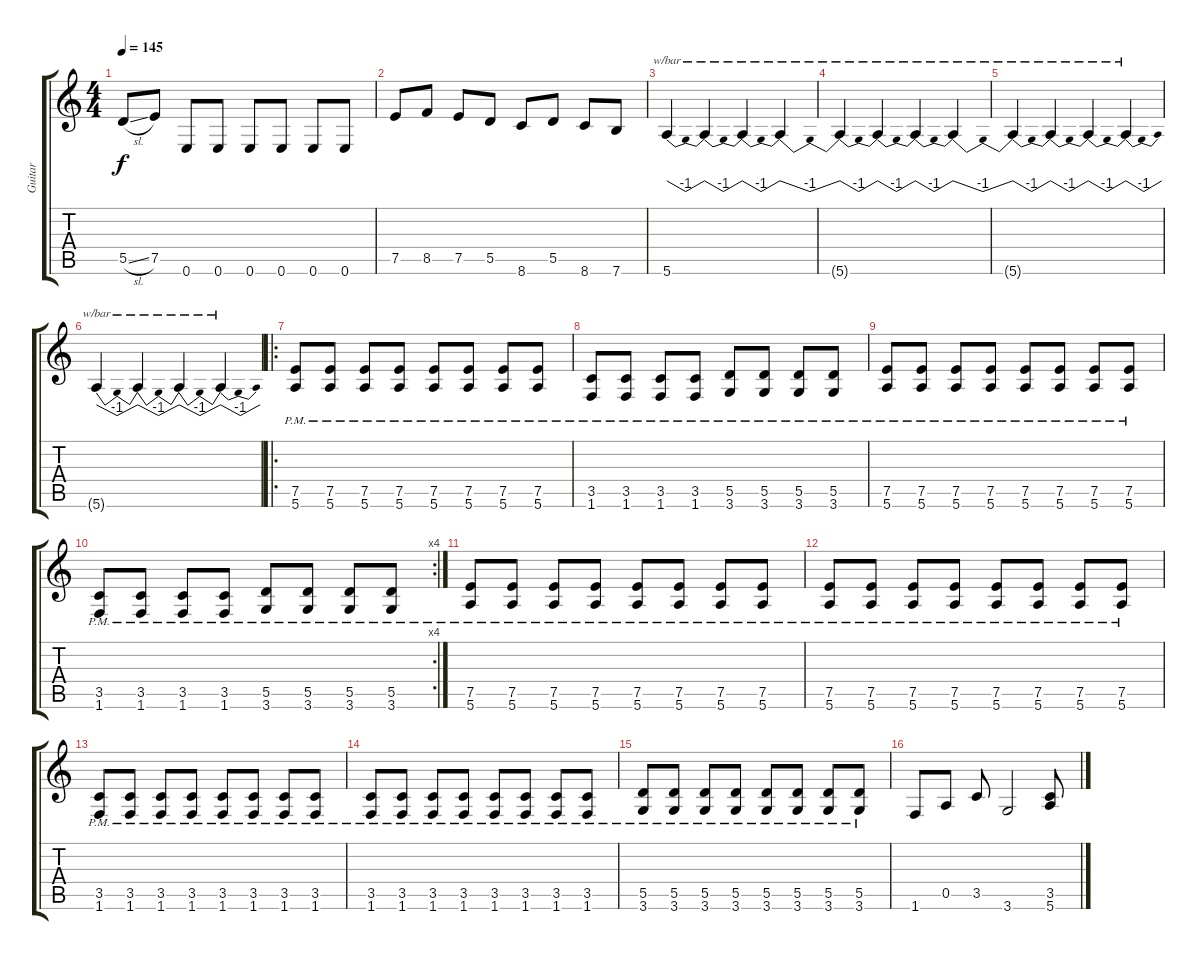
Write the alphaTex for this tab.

\track ("Guitar" "Guitar") {instrument distortionguitar}
\staff {score tabs}
\tuning (E4 B3 G3 D3 A2 E2) {hide}
\ts (4 4)
\tempo 145
\clef g2
\ks c
5.5{sl}.8{dy f} 7.5.8 0.6.8 0.6.8 0.6.8 0.6.8 0.6.8 0.6.8 |
7.5.8 8.5.8 7.5.8 5.5.8 8.6.8 5.5.8 8.6.8 7.6.8 |
5.6.4{tbe (dip default 0 0 30 -4 60 0)} 5.6{t}.4{tbe (dip default 0 0 30 -4 60 0)} 5.6{t}.4{tbe (dip default 0 0 30 -4 60 0)} 5.6{t}.4{tbe (dip default 0 0 30 -4 60 0)} |
5.6{t}.4{tbe (dip default 0 0 30 -4 60 0)} 5.6{t}.4{tbe (dip default 0 0 30 -4 60 0)} 5.6{t}.4{tbe (dip default 0 0 30 -4 60 0)} 5.6{t}.4{tbe (dip default 0 0 30 -4 60 0)} |
5.6{t}.4{tbe (dip default 0 0 30 -4 60 0)} 5.6{t}.4{tbe (dip default 0 0 30 -4 60 0)} 5.6{t}.4{tbe (dip default 0 0 30 -4 60 0)} 5.6{t}.4{tbe (dip default 0 0 30 -4 60 0)} |
5.6{t}.4{tbe (dip default 0 0 30 -4 60 0)} 5.6{t}.4{tbe (dip default 0 0 30 -4 60 0)} 5.6{t}.4{tbe (dip default 0 0 30 -4 60 0)} 5.6{t}.4{tbe (dip default 0 0 30 -4 60 0)} |
\ro
(7.5{pm} 5.6{pm}).8 (7.5{pm} 5.6{pm}).8 (7.5{pm} 5.6{pm}).8 (7.5{pm} 5.6{pm}).8 (7.5{pm} 5.6{pm}).8 (7.5{pm} 5.6{pm}).8 (7.5{pm} 5.6{pm}).8 (7.5{pm} 5.6{pm}).8 |
(3.5{pm} 1.6{pm}).8 (3.5{pm} 1.6{pm}).8 (3.5{pm} 1.6{pm}).8 (3.5{pm} 1.6{pm}).8 (5.5{pm} 3.6{pm}).8 (5.5{pm} 3.6{pm}).8 (5.5{pm} 3.6{pm}).8 (5.5{pm} 3.6{pm}).8 |
(7.5{pm} 5.6{pm}).8 (7.5{pm} 5.6{pm}).8 (7.5{pm} 5.6{pm}).8 (7.5{pm} 5.6{pm}).8 (7.5{pm} 5.6{pm}).8 (7.5{pm} 5.6{pm}).8 (7.5{pm} 5.6{pm}).8 (7.5{pm} 5.6{pm}).8 |
\rc 4
(3.5{pm} 1.6{pm}).8 (3.5{pm} 1.6{pm}).8 (3.5{pm} 1.6{pm}).8 (3.5{pm} 1.6{pm}).8 (5.5{pm} 3.6{pm}).8 (5.5{pm} 3.6{pm}).8 (5.5{pm} 3.6{pm}).8 (5.5{pm} 3.6{pm}).8 |
(7.5{pm} 5.6{pm}).8 (7.5{pm} 5.6{pm}).8 (7.5{pm} 5.6{pm}).8 (7.5{pm} 5.6{pm}).8 (7.5{pm} 5.6{pm}).8 (7.5{pm} 5.6{pm}).8 (7.5{pm} 5.6{pm}).8 (7.5{pm} 5.6{pm}).8 |
(7.5{pm} 5.6{pm}).8 (7.5{pm} 5.6{pm}).8 (7.5{pm} 5.6{pm}).8 (7.5{pm} 5.6{pm}).8 (7.5{pm} 5.6{pm}).8 (7.5{pm} 5.6{pm}).8 (7.5{pm} 5.6{pm}).8 (7.5{pm} 5.6{pm}).8 |
(3.5{pm} 1.6{pm}).8 (3.5{pm} 1.6{pm}).8 (3.5{pm} 1.6{pm}).8 (3.5{pm} 1.6{pm}).8 (3.5{pm} 1.6{pm}).8 (3.5{pm} 1.6{pm}).8 (3.5{pm} 1.6{pm}).8 (3.5{pm} 1.6{pm}).8 |
(3.5{pm} 1.6{pm}).8 (3.5{pm} 1.6{pm}).8 (3.5{pm} 1.6{pm}).8 (3.5{pm} 1.6{pm}).8 (3.5{pm} 1.6{pm}).8 (3.5{pm} 1.6{pm}).8 (3.5{pm} 1.6{pm}).8 (3.5{pm} 1.6{pm}).8 |
(5.5{pm} 3.6{pm}).8 (5.5{pm} 3.6{pm}).8 (5.5{pm} 3.6{pm}).8 (5.5{pm} 3.6{pm}).8 (5.5{pm} 3.6{pm}).8 (5.5{pm} 3.6{pm}).8 (5.5{pm} 3.6{pm}).8 (5.5{pm} 3.6{pm}).8 |
1.6.8 0.5.8 3.5.8 3.6.2 (3.5 5.6).8
